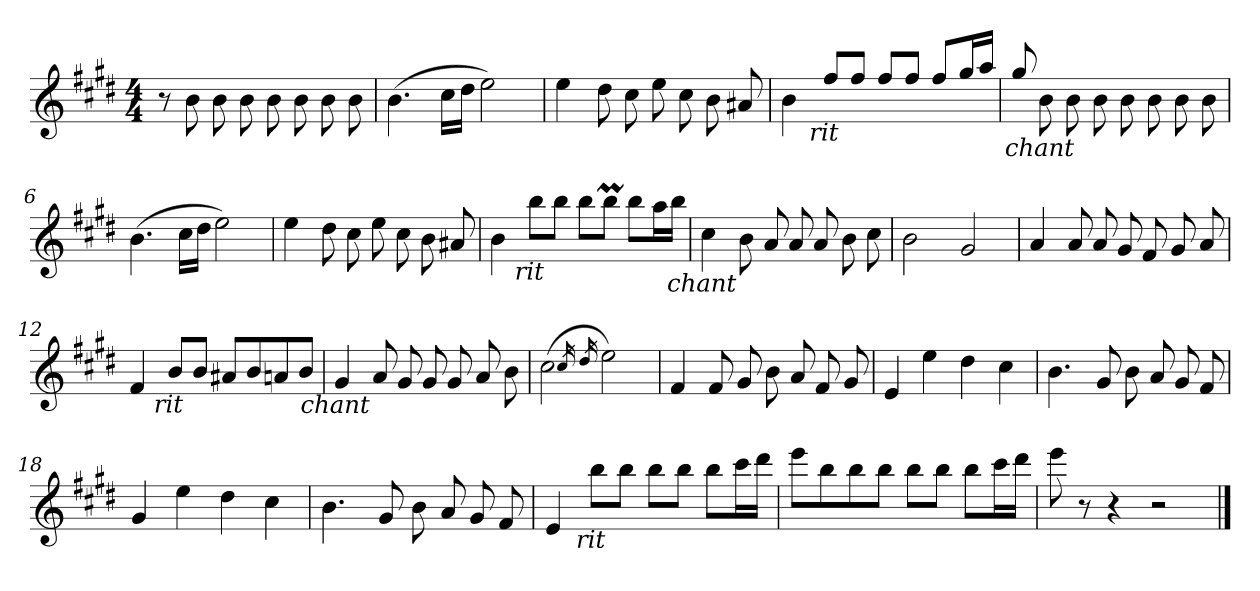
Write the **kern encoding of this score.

**kern
*part1
*staff1
*clefG2
*k[f#c#g#d#]
*E:
*M4/4
=1
8r
8b\
8b\
8b\
8b\
8b\
8b\
8b\
=2
(>4.b\
16cc#\LL
16dd#\JJ
2ee\)
=3
4ee\
8dd#\
8cc#\
8ee\
8cc#\
8b\
8a#X/
=4
4b\
!LO:TX:b:i:cj:t=rit
8ff#/L
8ff#/J
8ff#/L
8ff#/J
8ff#/L
16gg#/L
16aa/JJ
!!LO:LB:g=z
=5
8gg#/
!LO:TX:b:i:cj:t=chant
8b\
8b\
8b\
8b\
8b\
8b\
8b\
=6
(>4.b\
16cc#\LL
16dd#\JJ
2ee\)
=7
4ee\
8dd#\
8cc#\
8ee\
8cc#\
8b\
8a#X/
=8
4b\
!LO:TX:b:i:cj:t=rit
8bb\L
8bb\J
8bb\L
8bbM\J
8bb\L
16aa\L
16bb\JJ
!!LO:LB:g=z
=9
!LO:TX:b:i:cj:t=chant
4cc#\
8b\
8a/
8a/
8a/
8b\
8cc#\
=10
2b\
2g#/
=11
4a/
8a/
8a/
8g#/
8f#/
8g#/
8a/
=12
4f#/
!LO:TX:b:i:cj:t=rit
8b/L
8b/J
8a#X/L
8b/
8an/
8b/J
!!LO:LB:g=z
=13
!LO:TX:b:i:cj:t=chant
4g#/
8a/
8g#/
8g#/
8g#/
8a/
8b\
=14
(>2cc#\
16qcc#/
16qdd#/
2ee\)
=15
4f#/
8f#/
8g#/
8b\
8a/
8f#/
8g#/
=16
4e/
4ee\
4dd#\
4cc#\
=17
4.b\
8g#/
8b\
8a/
8g#/
8f#/
!!LO:LB:g=z
=18
4g#/
4ee\
4dd#\
4cc#\
=19
4.b\
8g#/
8b\
8a/
8g#/
8f#/
=20
4e/
!LO:TX:b:i:cj:t=rit
8bb\L
8bb\J
8bb\L
8bb\J
8bb\L
16ccc#\L
16ddd#\JJ
=21
8eee\L
8bb\
8bb\
8bb\J
8bb\L
8bb\J
8bb\L
16ccc#\L
16ddd#\JJ
!!LO:LB:g=z
=22
8eee\
8r
4r
2r
==
*-
